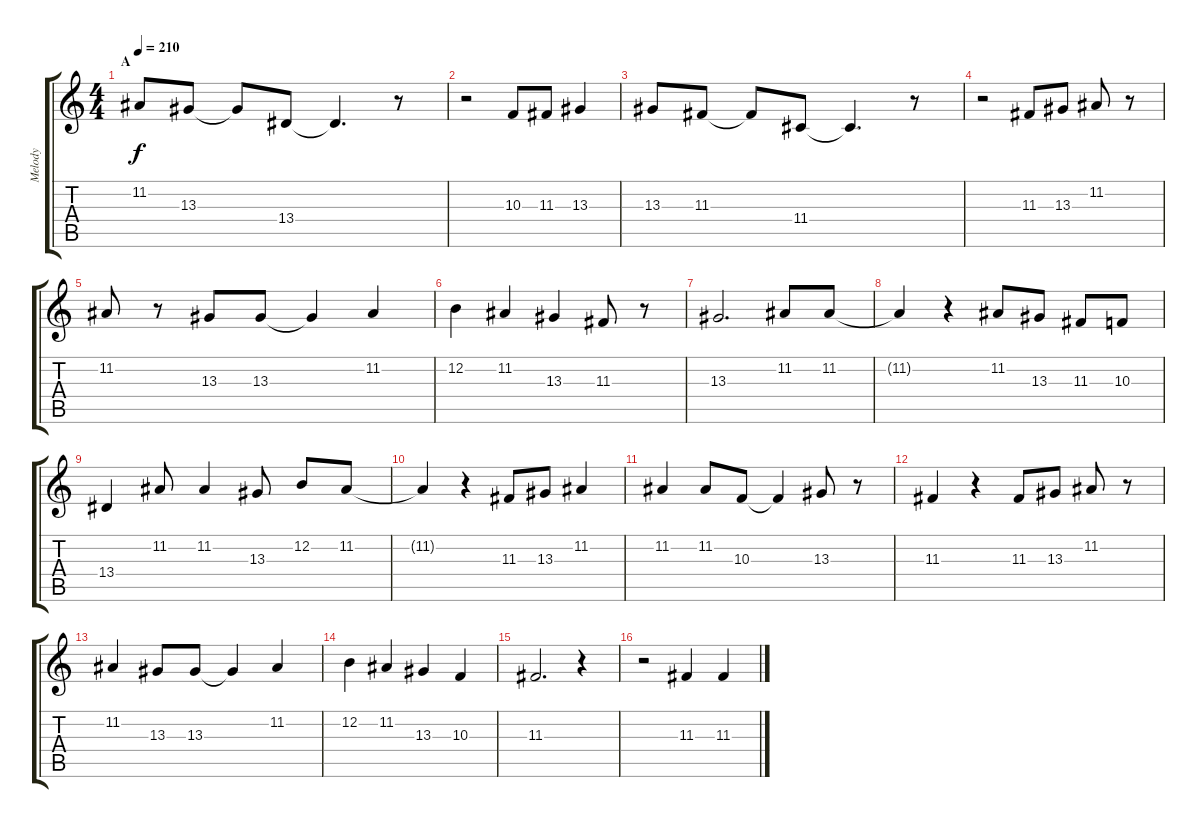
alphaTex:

\track ("Melody" "Melody") {instrument harmonica}
\staff {score tabs}
\tuning (E4 B3 G3 D3 A2 E2) {hide}
\ts (4 4)
\section ("" "A")
\tempo 210
\clef g2
\ks c
11.2.8{dy f} 13.3.8 13.3{t}.8 13.4.8 13.4{t}.4{d} r.8 |
r.2 10.3.8 11.3.8 13.3.4 |
13.3.8 11.3.8 11.3{t}.8 11.4.8 11.4{t}.4{d} r.8 |
r.2 11.3.8 13.3.8 11.2.8 r.8 |
11.2.8 r.8 13.3.8 13.3.8 13.3{t}.4 11.2.4 |
12.2.4 11.2.4 13.3.4 11.3.8 r.8 |
13.3.2{d} 11.2.8 11.2.8 |
11.2{t}.4 r.4 11.2.8 13.3.8 11.3.8 10.3.8 |
13.4.4 11.2.8 11.2.4 13.3.8 12.2.8 11.2.8 |
11.2{t}.4 r.4 11.3.8 13.3.8 11.2.4 |
11.2.4 11.2.8 10.3.8 10.3{t}.4 13.3.8 r.8 |
11.3.4 r.4 11.3.8 13.3.8 11.2.8 r.8 |
11.2.4 13.3.8 13.3.8 13.3{t}.4 11.2.4 |
12.2.4 11.2.4 13.3.4 10.3.4 |
11.3.2{d} r.4 |
r.2 11.3.4 11.3.4
